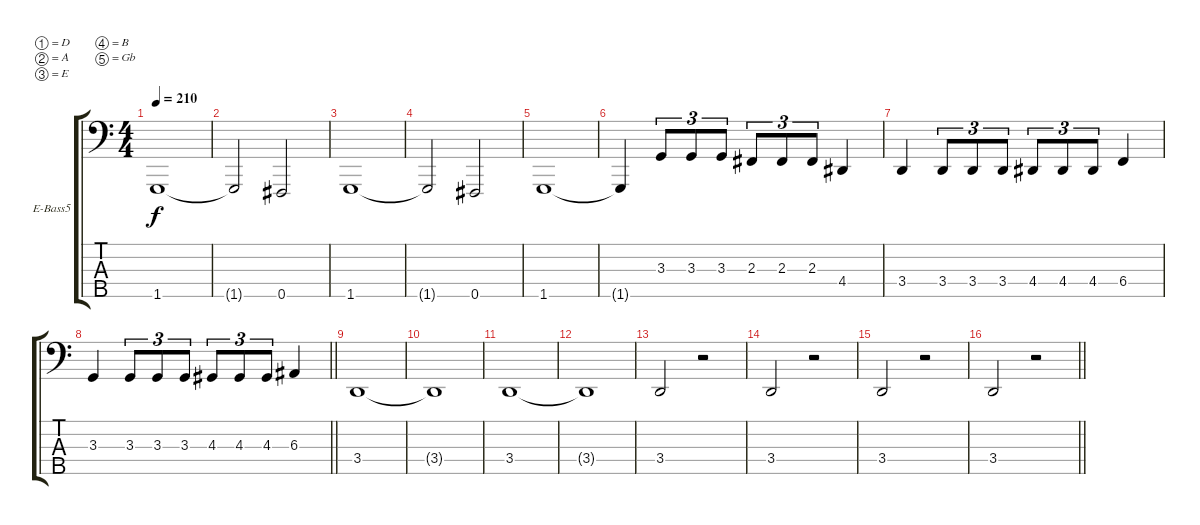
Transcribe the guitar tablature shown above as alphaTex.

\bracketExtendMode groupsimilarinstruments
\firstSystemTrackNameOrientation horizontal
\otherSystemsTrackNameOrientation horizontal
\track ("Äîðîæêà 4" "E-Bass5") {instrument electricbasspick}
\staff {score tabs}
\tuning (D2 A1 E1 B0 Gb0)
\ts (4 4)
\tempo 210
\clef f4
\ks c
1.5.1{dy f} |
1.5{t}.2 0.5.2 |
1.5.1 |
1.5{t}.2 0.5.2 |
1.5.1 |
1.5{t}.4 3.3.8{tu (3 2)} 3.3.8{tu (3 2)} 3.3.8{tu (3 2)} 2.3.8{tu (3 2)} 2.3.8{tu (3 2)} 2.3.8{tu (3 2)} 4.4.4 |
3.4.4 3.4.8{tu (3 2)} 3.4.8{tu (3 2)} 3.4.8{tu (3 2)} 4.4.8{tu (3 2)} 4.4.8{tu (3 2)} 4.4.8{tu (3 2)} 6.4.4 |
\barLineRight lightlight
3.3.4 3.3.8{tu (3 2)} 3.3.8{tu (3 2)} 3.3.8{tu (3 2)} 4.3.8{tu (3 2)} 4.3.8{tu (3 2)} 4.3.8{tu (3 2)} 6.3.4 |
\section ("" "")
3.4.1 |
3.4{t}.1 |
3.4.1 |
3.4{t}.1 |
3.4.2 r.2 |
3.4.2 r.2 |
3.4.2 r.2 |
\barLineRight lightlight
3.4.2 r.2
